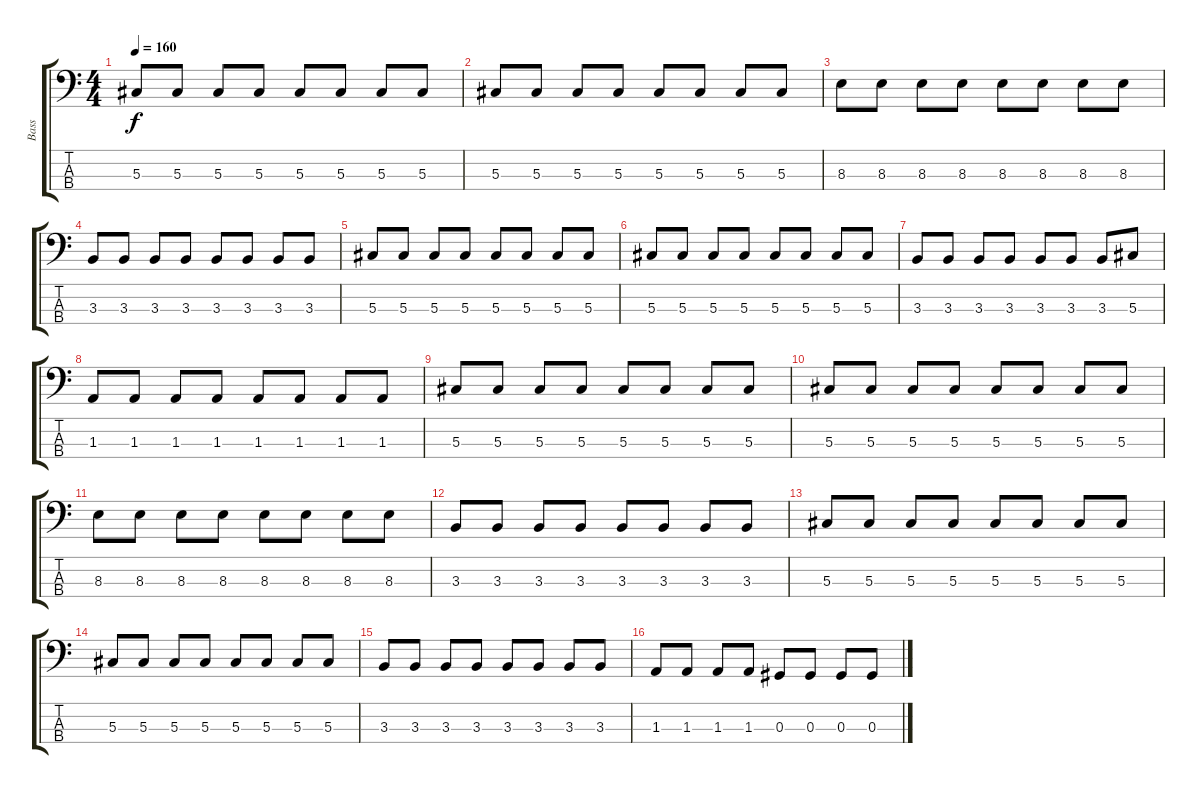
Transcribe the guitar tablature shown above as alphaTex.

\track ("Bass" "Bass") {instrument electricbassfinger}
\staff {score tabs}
\tuning (Gb2 Db2 Ab1 Eb1) {hide}
\ts (4 4)
\tempo 160
\clef f4
\ks c
5.3.8{dy f} 5.3.8 5.3.8 5.3.8 5.3.8 5.3.8 5.3.8 5.3.8 |
5.3.8 5.3.8 5.3.8 5.3.8 5.3.8 5.3.8 5.3.8 5.3.8 |
8.3.8 8.3.8 8.3.8 8.3.8 8.3.8 8.3.8 8.3.8 8.3.8 |
3.3.8 3.3.8 3.3.8 3.3.8 3.3.8 3.3.8 3.3.8 3.3.8 |
5.3.8 5.3.8 5.3.8 5.3.8 5.3.8 5.3.8 5.3.8 5.3.8 |
5.3.8 5.3.8 5.3.8 5.3.8 5.3.8 5.3.8 5.3.8 5.3.8 |
3.3.8 3.3.8 3.3.8 3.3.8 3.3.8 3.3.8 3.3.8 5.3.8 |
1.3.8 1.3.8 1.3.8 1.3.8 1.3.8 1.3.8 1.3.8 1.3.8 |
5.3.8 5.3.8 5.3.8 5.3.8 5.3.8 5.3.8 5.3.8 5.3.8 |
5.3.8 5.3.8 5.3.8 5.3.8 5.3.8 5.3.8 5.3.8 5.3.8 |
8.3.8 8.3.8 8.3.8 8.3.8 8.3.8 8.3.8 8.3.8 8.3.8 |
3.3.8 3.3.8 3.3.8 3.3.8 3.3.8 3.3.8 3.3.8 3.3.8 |
5.3.8 5.3.8 5.3.8 5.3.8 5.3.8 5.3.8 5.3.8 5.3.8 |
5.3.8 5.3.8 5.3.8 5.3.8 5.3.8 5.3.8 5.3.8 5.3.8 |
3.3.8 3.3.8 3.3.8 3.3.8 3.3.8 3.3.8 3.3.8 3.3.8 |
1.3.8 1.3.8 1.3.8 1.3.8 0.3.8 0.3.8 0.3.8 0.3.8
